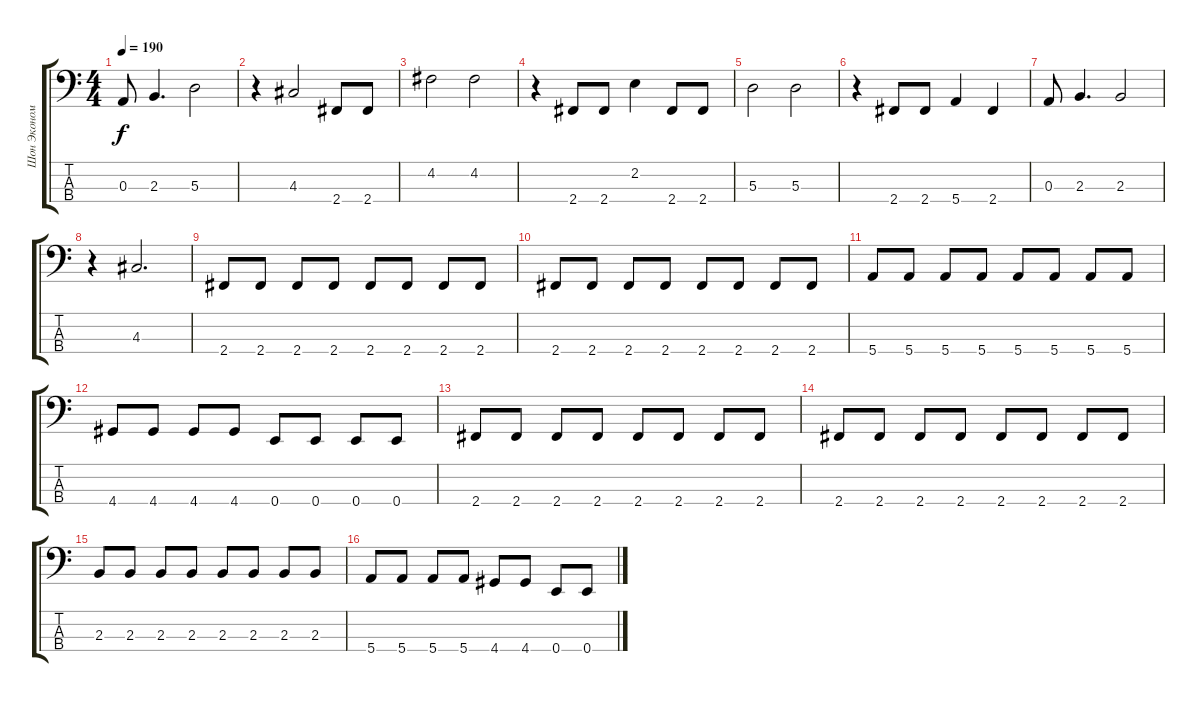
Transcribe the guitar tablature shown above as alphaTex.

\track ("Шон Экономаки" "Шон Эконом") {instrument electricbasspick}
\staff {score tabs}
\tuning (G2 D2 A1 E1) {hide}
\ts (4 4)
\tempo 190
\clef f4
\ks c
0.3.8{dy f} 2.3.4{d} 5.3.2 |
r.4 4.3.2 2.4.8 2.4.8 |
4.2.2 4.2.2 |
r.4 2.4.8 2.4.8 2.2.4 2.4.8 2.4.8 |
5.3.2 5.3.2 |
r.4 2.4.8 2.4.8 5.4.4 2.4.4 |
0.3.8 2.3.4{d} 2.3.2 |
r.4 4.3.2{d} |
2.4.8 2.4.8 2.4.8 2.4.8 2.4.8 2.4.8 2.4.8 2.4.8 |
2.4.8 2.4.8 2.4.8 2.4.8 2.4.8 2.4.8 2.4.8 2.4.8 |
5.4.8 5.4.8 5.4.8 5.4.8 5.4.8 5.4.8 5.4.8 5.4.8 |
4.4.8 4.4.8 4.4.8 4.4.8 0.4.8 0.4.8 0.4.8 0.4.8 |
2.4.8 2.4.8 2.4.8 2.4.8 2.4.8 2.4.8 2.4.8 2.4.8 |
2.4.8 2.4.8 2.4.8 2.4.8 2.4.8 2.4.8 2.4.8 2.4.8 |
2.3.8 2.3.8 2.3.8 2.3.8 2.3.8 2.3.8 2.3.8 2.3.8 |
5.4.8 5.4.8 5.4.8 5.4.8 4.4.8 4.4.8 0.4.8 0.4.8
